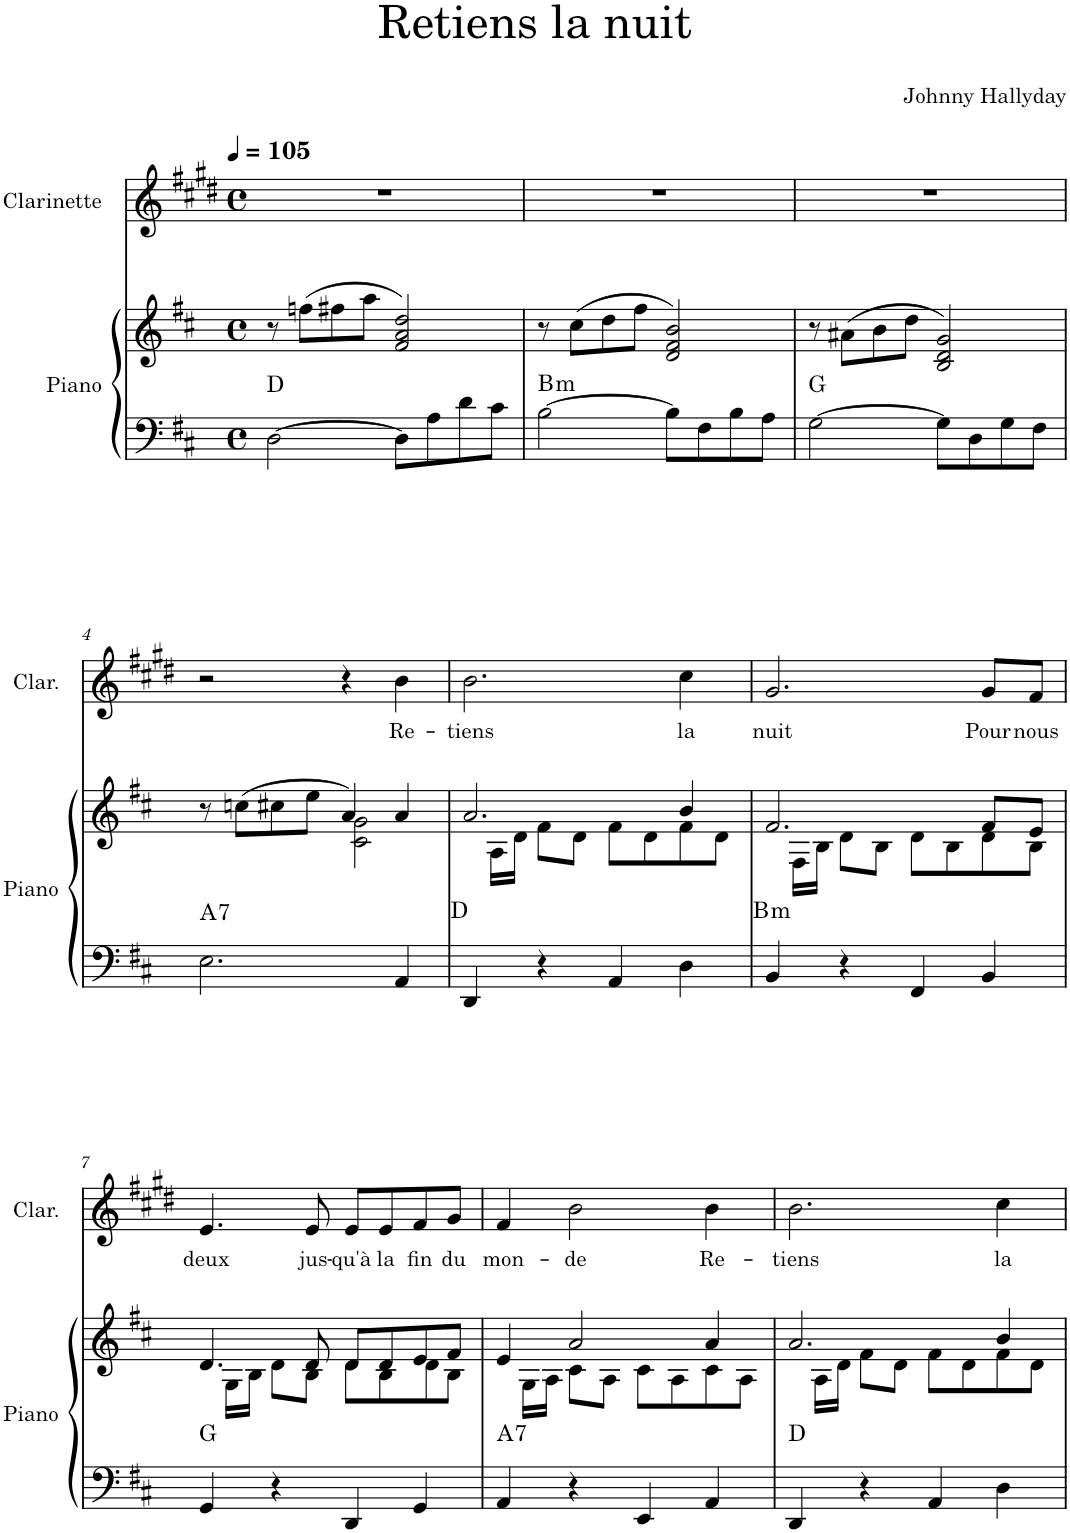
**kern	**kern	**harte	**kern	**text
*part2	*part2	*part2	*part1	*part1
*staff3	*staff2	*	*staff1	*staff1
*I"Piano	*	*	*I"Clarinette	*
*I'Piano	*	*	*I'Clar.	*
*clefF4	*clefG2	*	*clefG2	*
*	*	*	*Trd1c2	*
*k[f#c#]	*k[f#c#]	*	*k[f#c#g#d#]	*
*M4/4	*M4/4	*	*M4/4	*
*met(c)	*met(c)	*	*met(c)	*
*MM105	*MM105	*	*MM105	*
=1	=1	=1	=1	=1
[2D\	8r	D:maj	1r	.
.	(8ffn\L	.	.	.
.	8ff#X\	.	.	.
.	8aa\J	.	.	.
8D\L]	2f#/ 2a/ 2dd/)	.	.	.
8A\	.	.	.	.
8d\	.	.	.	.
8c#\J	.	.	.	.
=2	=2	=2	=2	=2
!	!	!LO:H:kt=m	!	!
[2B\	8r	B:min	1r	.
.	(8cc#\L	.	.	.
.	8dd\	.	.	.
.	8ff#\J	.	.	.
8B\L]	2d/ 2f#/ 2b/)	.	.	.
8F#\	.	.	.	.
8B\	.	.	.	.
8A\J	.	.	.	.
=3	=3	=3	=3	=3
[2G\	8r	G:maj	1r	.
.	(8a#X\L	.	.	.
.	8b\	.	.	.
.	8dd\J	.	.	.
8G\L]	2B/ 2d/ 2g/)	.	.	.
8D\	.	.	.	.
8G\	.	.	.	.
8F#\J	.	.	.	.
!!LO:LB:g=z
=4	=4	=4	=4	=4
*	*^	*	*	*
!	!	!	!LO:H:kt=7	!	!
2.E\	8r	2ryy	A:7	2r	.
.	(8ccn\L	.	.	.	.
.	8cc#X\	.	.	.	.
.	8ee\J	.	.	.	.
.	4a/)	2c#\ 2g\	.	4r	.
!	!	!	!	!	!LO:LY:b
4AA/	4a/	.	.	4b\	Re-
=5	=5	=5	=5	=5	=5
!	!	!	!	!	!LO:LY:b
4DD/	2.a/	8ryy	D:maj	2.b\	-tiens
.	.	16A\LL	.	.	.
.	.	16d\JJ	.	.	.
4r	.	8f#\L	.	.	.
.	.	8d\J	.	.	.
4AA/	.	8f#\L	.	.	.
.	.	8d\	.	.	.
!	!	!	!	!	!LO:LY:b
4D\	4b/	8f#\	.	4cc#\	la
.	.	8d\J	.	.	.
=6	=6	=6	=6	=6	=6
!	!	!	!LO:H:kt=m	!	!LO:LY:b
4BB/	2.f#/	8ryy	B:min	2.g#/	nuit
.	.	16F#\LL	.	.	.
.	.	16B\JJ	.	.	.
4r	.	8d\L	.	.	.
.	.	8B\J	.	.	.
4FF#/	.	8d\L	.	.	.
.	.	8B\	.	.	.
!	!	!	!	!	!LO:LY:b
4BB/	8f#/L	8d\	.	8g#/L	Pour
!	!	!	!	!	!LO:LY:b
.	8e/J	8B\J	.	8f#/J	nous
!!LO:LB:g=z
=7	=7	=7	=7	=7	=7
!	!	!	!	!	!LO:LY:b
4GG/	4.d/	8ryy	G:maj	4.e/	deux
.	.	16G\LL	.	.	.
.	.	16B\JJ	.	.	.
4r	.	8d\L	.	.	.
!	!	!	!	!	!LO:LY:b
.	8d/	8B\J	.	8e/	jus-
!	!	!	!	!	!LO:LY:b
4DD/	8d/L	8d\L	.	8e/L	-qu'à
!	!	!	!	!	!LO:LY:b
.	8d/	8B\	.	8e/	la
!	!	!	!	!	!LO:LY:b
4GG/	8e/	8d\	.	8f#/	fin
!	!	!	!	!	!LO:LY:b
.	8f#/J	8B\J	.	8g#/J	du
=8	=8	=8	=8	=8	=8
!	!	!	!LO:H:kt=7	!	!LO:LY:b
4AA/	4e/	8ryy	A:7	4f#/	mon-
.	.	16G\LL	.	.	.
.	.	16A\JJ	.	.	.
!	!	!	!	!	!LO:LY:b
4r	2a/	8c#\L	.	2b\	-de
.	.	8A\J	.	.	.
4EE/	.	8c#\L	.	.	.
.	.	8A\	.	.	.
!	!	!	!	!	!LO:LY:b
4AA/	4a/	8c#\	.	4b\	Re-
.	.	8A\J	.	.	.
=9	=9	=9	=9	=9	=9
!	!	!	!	!	!LO:LY:b
4DD/	2.a/	8ryy	D:maj	2.b\	-tiens
.	.	16A\LL	.	.	.
.	.	16d\JJ	.	.	.
4r	.	8f#\L	.	.	.
.	.	8d\J	.	.	.
4AA/	.	8f#\L	.	.	.
.	.	8d\	.	.	.
!	!	!	!	!	!LO:LY:b
4D\	4b/	8f#\	.	4cc#\	la
.	.	8d\J	.	.	.
*	*v	*v	*	*	*
=	=	=	=	=
*-	*-	*-	*-	*-
